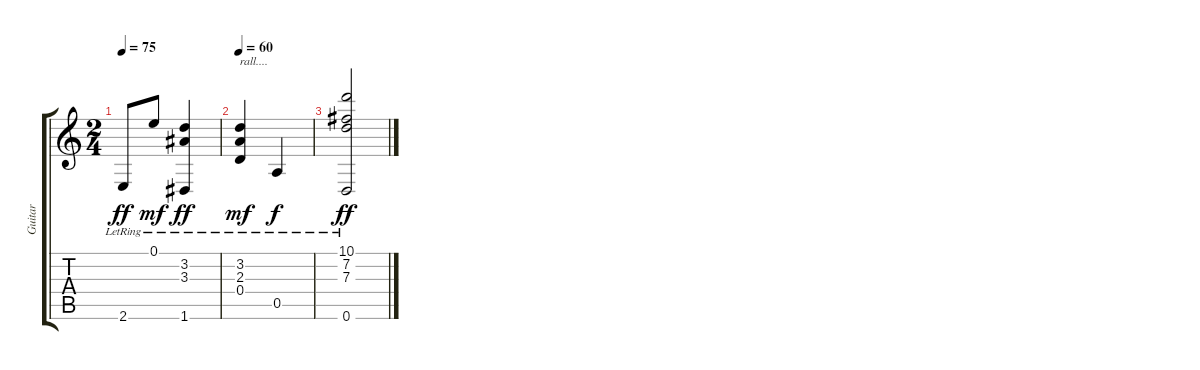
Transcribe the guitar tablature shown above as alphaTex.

\track ("Guitar" "Guitar") {instrument acousticguitarsteel}
\staff {score tabs}
\tuning (E4 B3 G3 D3 A2 D2) {hide}
\ts (2 4)
\tempo 75
\clef g2
\ks c
2.6{lr}.8{dy ff} 0.1{lr}.8{dy mf} (3.2{lr} 3.3{lr} 1.6{lr}).4{dy ff} |
\tempo 60
(3.2{lr} 2.3{lr} 0.4{lr}).4{txt "rall...." dy mf} 0.5{lr}.4{dy f} |
(10.1{lr} 7.2{lr} 7.3{lr} 0.6).2{dy ff}
